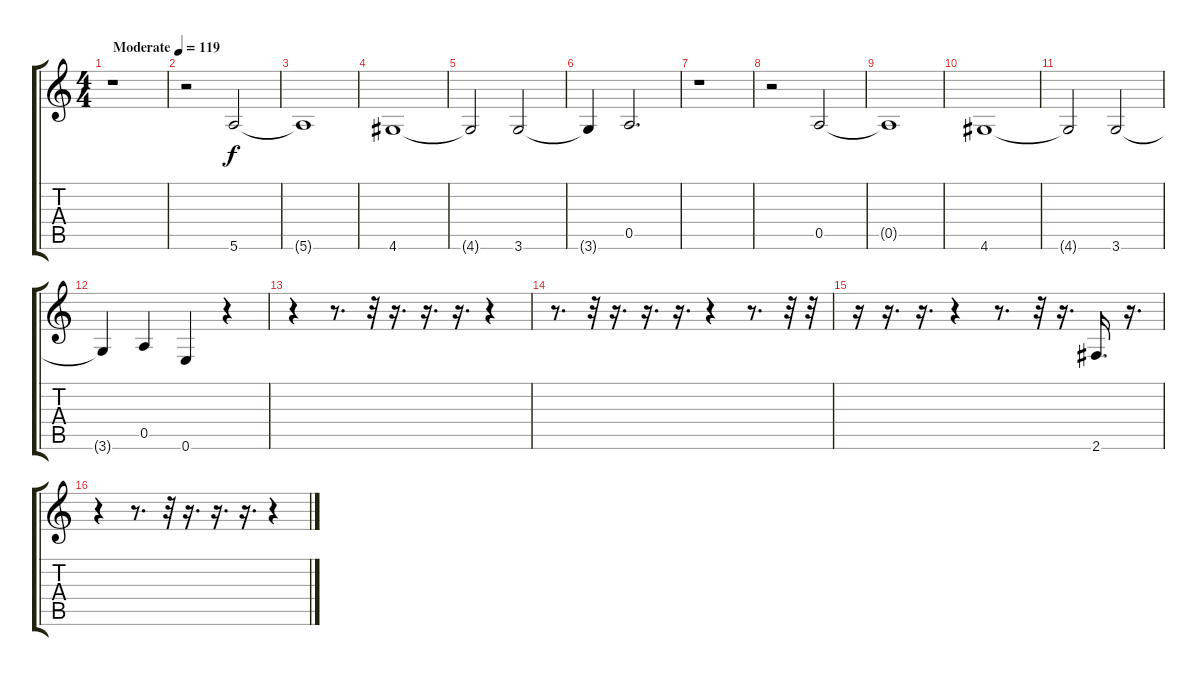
\track "" {instrument fretlessbass}
\staff {score tabs}
\tuning (E4 B3 G3 D3 A2 E2) {hide}
\ts (4 4)
\tempo (119 "Moderate")
\clef g2
\ks c
r.1{dy f instrument fretlessbass} |
r.2 5.6.2 |
5.6{t}.1 |
4.6.1 |
4.6{t}.2 3.6.2 |
3.6{t}.4 0.5.2{d} |
r.1 |
r.2 0.5.2 |
0.5{t}.1 |
4.6.1 |
4.6{t}.2 3.6.2 |
3.6{t}.4 0.5.4 0.6.4 r.4 |
r.4 r.8{d} r.32 r.16{d} r.16{d} r.16{d} r.4 |
r.8{d} r.32 r.16{d} r.16{d} r.16{d} r.4 r.8{d} r.32 r.32 |
r.16 r.16{d} r.16{d} r.4 r.8{d} r.32 r.16{d} 2.6.16{d} r.16{d} |
r.4 r.8{d} r.32 r.16{d} r.16{d} r.16{d} r.4
